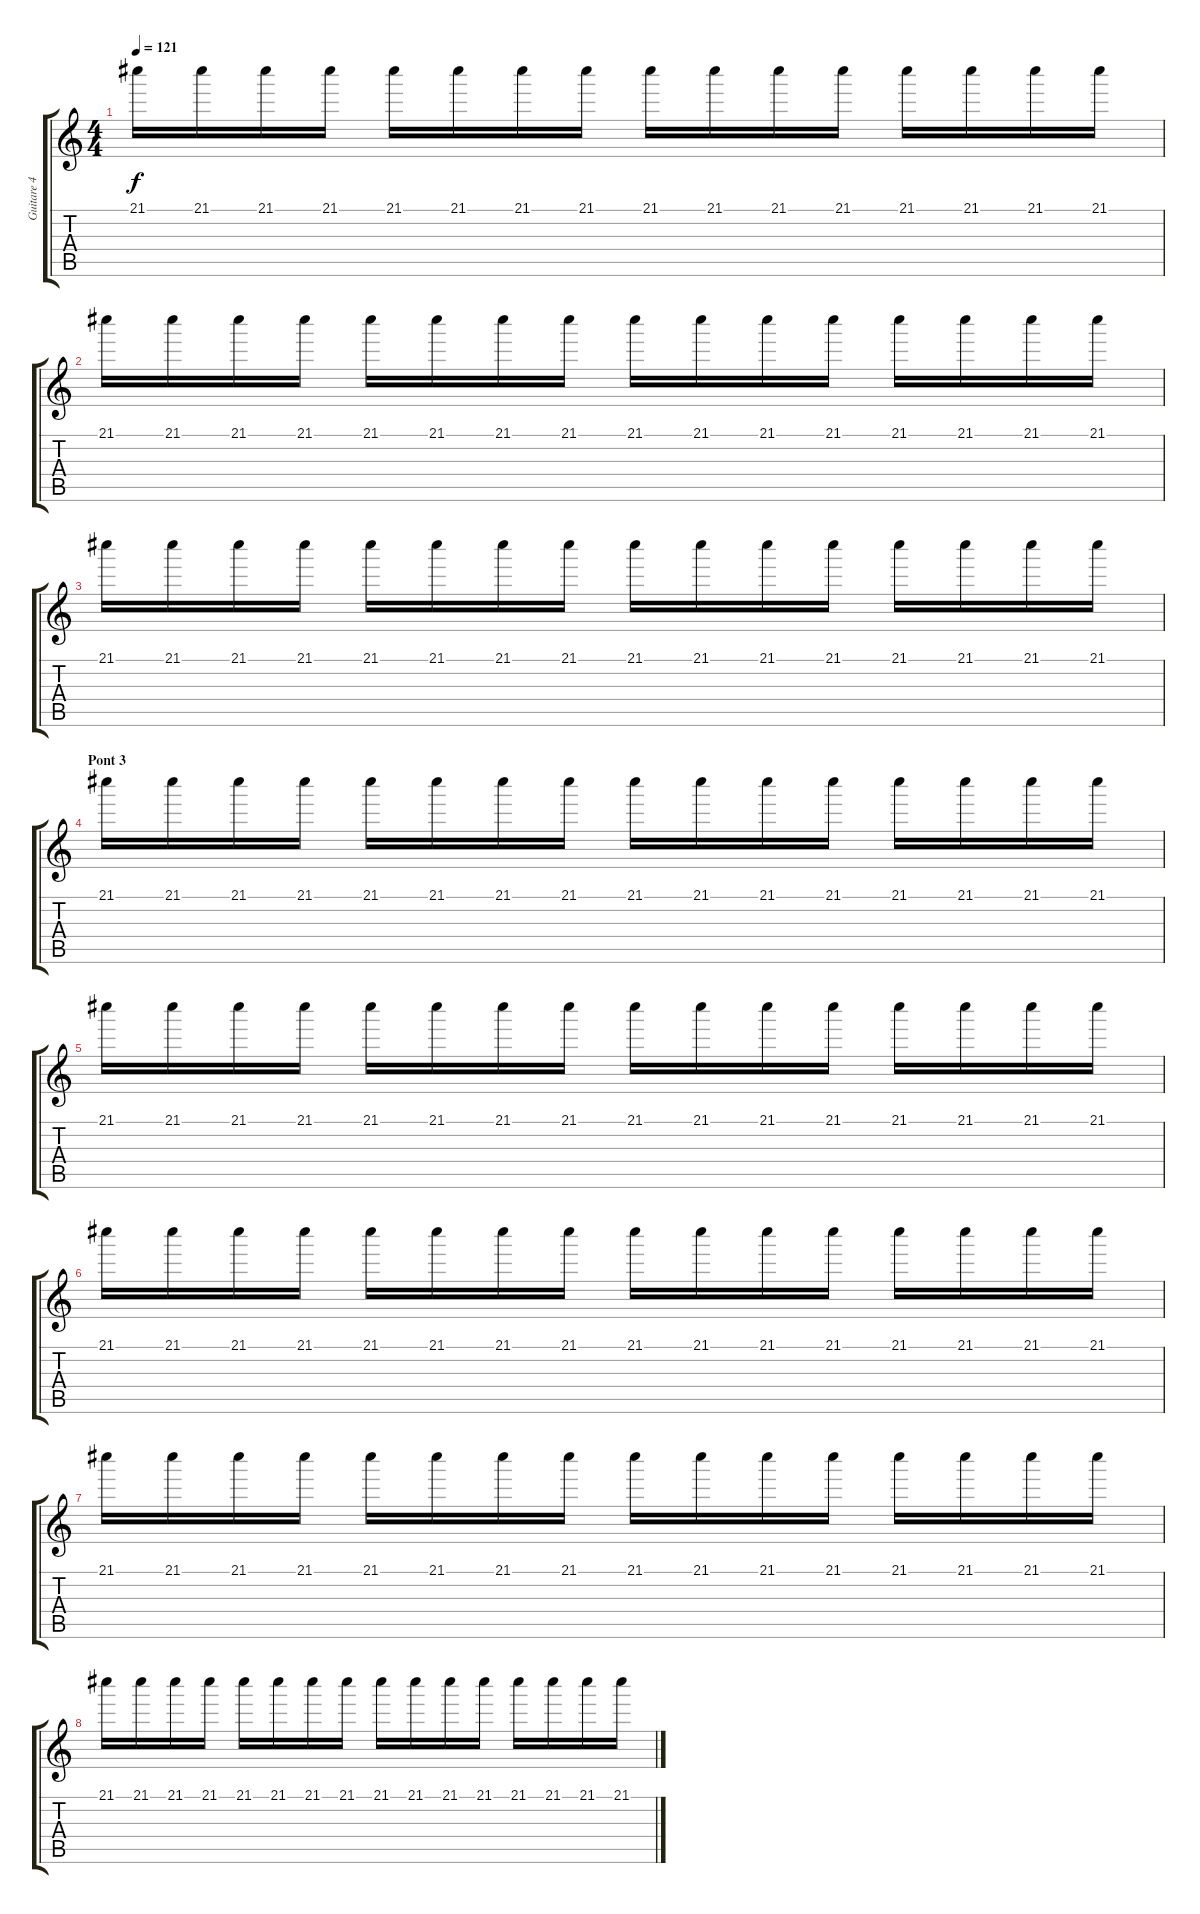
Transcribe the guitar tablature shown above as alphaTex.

\track ("Guitare 4" "Guitare 4") {instrument overdrivenguitar}
\staff {score tabs}
\tuning (E4 B3 G3 D3 A2 E2) {hide}
\ts (4 4)
\tempo 121
\clef g2
\ks c
21.1.16{dy f} 21.1.16 21.1.16 21.1.16 21.1.16 21.1.16 21.1.16 21.1.16 21.1.16 21.1.16 21.1.16 21.1.16 21.1.16 21.1.16 21.1.16 21.1.16 |
21.1.16 21.1.16 21.1.16 21.1.16 21.1.16 21.1.16 21.1.16 21.1.16 21.1.16 21.1.16 21.1.16 21.1.16 21.1.16 21.1.16 21.1.16 21.1.16 |
21.1.16 21.1.16 21.1.16 21.1.16 21.1.16 21.1.16 21.1.16 21.1.16 21.1.16 21.1.16 21.1.16 21.1.16 21.1.16 21.1.16 21.1.16 21.1.16 |
\section ("" "Pont 3")
21.1.16 21.1.16 21.1.16 21.1.16 21.1.16 21.1.16 21.1.16 21.1.16 21.1.16 21.1.16 21.1.16 21.1.16 21.1.16 21.1.16 21.1.16 21.1.16 |
21.1.16 21.1.16 21.1.16 21.1.16 21.1.16 21.1.16 21.1.16 21.1.16 21.1.16 21.1.16 21.1.16 21.1.16 21.1.16 21.1.16 21.1.16 21.1.16 |
21.1.16 21.1.16 21.1.16 21.1.16 21.1.16 21.1.16 21.1.16 21.1.16 21.1.16 21.1.16 21.1.16 21.1.16 21.1.16 21.1.16 21.1.16 21.1.16 |
21.1.16 21.1.16 21.1.16 21.1.16 21.1.16 21.1.16 21.1.16 21.1.16 21.1.16 21.1.16 21.1.16 21.1.16 21.1.16 21.1.16 21.1.16 21.1.16 |
21.1.16 21.1.16 21.1.16 21.1.16 21.1.16 21.1.16 21.1.16 21.1.16 21.1.16 21.1.16 21.1.16 21.1.16 21.1.16 21.1.16 21.1.16 21.1.16
